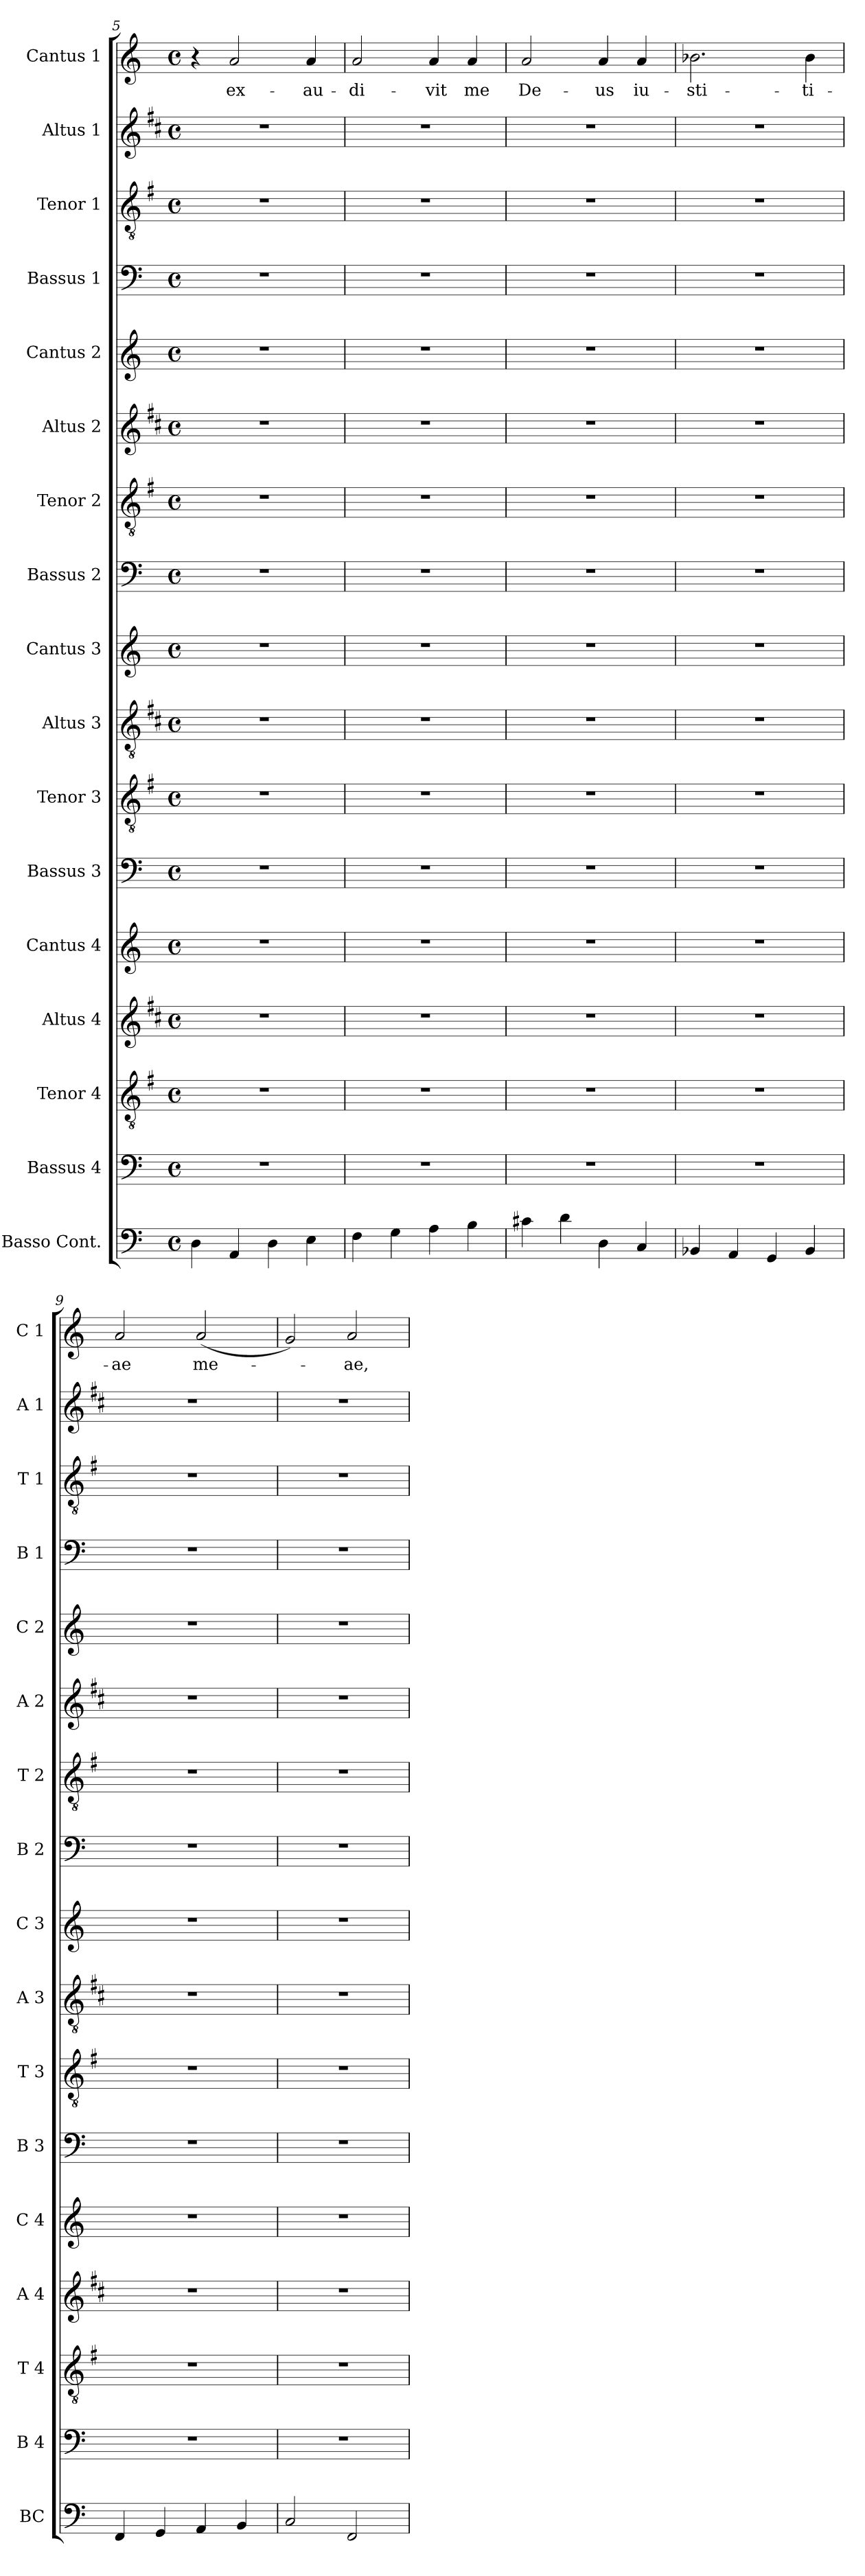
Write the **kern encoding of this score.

**kern	**kern	**kern	**kern	**kern	**kern	**kern	**kern	**kern	**kern	**kern	**kern	**kern	**kern	**kern	**kern	**kern	**text
*part17	*part16	*part15	*part14	*part13	*part12	*part11	*part10	*part9	*part8	*part7	*part6	*part5	*part4	*part3	*part2	*part1	*part1
*staff17	*staff16	*staff15	*staff14	*staff13	*staff12	*staff11	*staff10	*staff9	*staff8	*staff7	*staff6	*staff5	*staff4	*staff3	*staff2	*staff1	*staff1
*I"Basso Cont.	*I"Bassus 4	*I"Tenor 4	*I"Altus 4	*I"Cantus 4	*I"Bassus 3	*I"Tenor 3	*I"Altus 3	*I"Cantus 3	*I"Bassus 2	*I"Tenor 2	*I"Altus 2	*I"Cantus 2	*I"Bassus 1	*I"Tenor 1	*I"Altus 1	*I"Cantus 1	*
*I'BC	*I'B 4	*I'T 4	*I'A 4	*I'C 4	*I'B 3	*I'T 3	*I'A 3	*I'C 3	*I'B 2	*I'T 2	*I'A 2	*I'C 2	*I'B 1	*I'T 1	*I'A 1	*I'C 1	*
*clefF4	*clefF4	*clefGv2	*clefG2	*clefG2	*clefF4	*clefGv2	*clefGv2	*clefG2	*clefF4	*clefGv2	*clefG2	*clefG2	*clefF4	*clefGv2	*clefG2	*clefG2	*
*	*	*ITrd4c7	*ITrd1c2	*	*	*ITrd4c7	*ITrd1c2	*	*	*ITrd4c7	*ITrd1c2	*	*	*ITrd4c7	*ITrd1c2	*	*
*k[]	*k[]	*k[]	*k[]	*k[]	*k[]	*k[]	*k[]	*k[]	*k[]	*k[]	*k[]	*k[]	*k[]	*k[]	*k[]	*k[]	*
*C:	*C:	*C:	*C:	*C:	*C:	*C:	*C:	*C:	*C:	*C:	*C:	*C:	*C:	*C:	*C:	*C:	*
*M4/4	*M4/4	*M4/4	*M4/4	*M4/4	*M4/4	*M4/4	*M4/4	*M4/4	*M4/4	*M4/4	*M4/4	*M4/4	*M4/4	*M4/4	*M4/4	*M4/4	*
*met(c)	*met(c)	*met(c)	*met(c)	*met(c)	*met(c)	*met(c)	*met(c)	*met(c)	*met(c)	*met(c)	*met(c)	*met(c)	*met(c)	*met(c)	*met(c)	*met(c)	*
=5	=5	=5	=5	=5	=5	=5	=5	=5	=5	=5	=5	=5	=5	=5	=5	=5	=5
4D\	1r	1r	1r	1r	1r	1r	1r	1r	1r	1r	1r	1r	1r	1r	1r	4r	.
!	!	!	!	!	!	!	!	!	!	!	!	!	!	!	!	!	!LO:LY:b
4AA/	.	.	.	.	.	.	.	.	.	.	.	.	.	.	.	2a/	ex-
4D\	.	.	.	.	.	.	.	.	.	.	.	.	.	.	.	.	.
!	!	!	!	!	!	!	!	!	!	!	!	!	!	!	!	!	!LO:LY:b
4E\	.	.	.	.	.	.	.	.	.	.	.	.	.	.	.	4a/	-au-
=6	=6	=6	=6	=6	=6	=6	=6	=6	=6	=6	=6	=6	=6	=6	=6	=6	=6
!	!	!	!	!	!	!	!	!	!	!	!	!	!	!	!	!	!LO:LY:b
4F\	1r	1r	1r	1r	1r	1r	1r	1r	1r	1r	1r	1r	1r	1r	1r	2a/	-di-
4G\	.	.	.	.	.	.	.	.	.	.	.	.	.	.	.	.	.
!	!	!	!	!	!	!	!	!	!	!	!	!	!	!	!	!	!LO:LY:b
4A\	.	.	.	.	.	.	.	.	.	.	.	.	.	.	.	4a/	-vit
!	!	!	!	!	!	!	!	!	!	!	!	!	!	!	!	!	!LO:LY:b
4B\	.	.	.	.	.	.	.	.	.	.	.	.	.	.	.	4a/	me
=7	=7	=7	=7	=7	=7	=7	=7	=7	=7	=7	=7	=7	=7	=7	=7	=7	=7
!	!	!	!	!	!	!	!	!	!	!	!	!	!	!	!	!	!LO:LY:b
4c#X\	1r	1r	1r	1r	1r	1r	1r	1r	1r	1r	1r	1r	1r	1r	1r	2a/	De-
4d\	.	.	.	.	.	.	.	.	.	.	.	.	.	.	.	.	.
!	!	!	!	!	!	!	!	!	!	!	!	!	!	!	!	!	!LO:LY:b
4D\	.	.	.	.	.	.	.	.	.	.	.	.	.	.	.	4a/	-us
!	!	!	!	!	!	!	!	!	!	!	!	!	!	!	!	!	!LO:LY:b
4C/	.	.	.	.	.	.	.	.	.	.	.	.	.	.	.	4a/	iu-
=8	=8	=8	=8	=8	=8	=8	=8	=8	=8	=8	=8	=8	=8	=8	=8	=8	=8
!	!	!	!	!	!	!	!	!	!	!	!	!	!	!	!	!	!LO:LY:b
4BB-X/	1r	1r	1r	1r	1r	1r	1r	1r	1r	1r	1r	1r	1r	1r	1r	2.b-X\	-sti-
4AA/	.	.	.	.	.	.	.	.	.	.	.	.	.	.	.	.	.
4GG/	.	.	.	.	.	.	.	.	.	.	.	.	.	.	.	.	.
!	!	!	!	!	!	!	!	!	!	!	!	!	!	!	!	!	!LO:LY:b
4BB-/	.	.	.	.	.	.	.	.	.	.	.	.	.	.	.	4b-\	-ti-
=9	=9	=9	=9	=9	=9	=9	=9	=9	=9	=9	=9	=9	=9	=9	=9	=9	=9
!	!	!	!	!	!	!	!	!	!	!	!	!	!	!	!	!	!LO:LY:b
4FF/	1r	1r	1r	1r	1r	1r	1r	1r	1r	1r	1r	1r	1r	1r	1r	2a/	-ae
4GG/	.	.	.	.	.	.	.	.	.	.	.	.	.	.	.	.	.
!	!	!	!	!	!	!	!	!	!	!	!	!	!	!	!	!	!LO:LY:b
4AA/	.	.	.	.	.	.	.	.	.	.	.	.	.	.	.	(<2a/	me-
4BB/	.	.	.	.	.	.	.	.	.	.	.	.	.	.	.	.	.
=10	=10	=10	=10	=10	=10	=10	=10	=10	=10	=10	=10	=10	=10	=10	=10	=10	=10
2C/	1r	1r	1r	1r	1r	1r	1r	1r	1r	1r	1r	1r	1r	1r	1r	2g/)	.
!	!	!	!	!	!	!	!	!	!	!	!	!	!	!	!	!	!LO:LY:b
2FF/	.	.	.	.	.	.	.	.	.	.	.	.	.	.	.	2a/	-ae,
=	=	=	=	=	=	=	=	=	=	=	=	=	=	=	=	=	=
*-	*-	*-	*-	*-	*-	*-	*-	*-	*-	*-	*-	*-	*-	*-	*-	*-	*-
